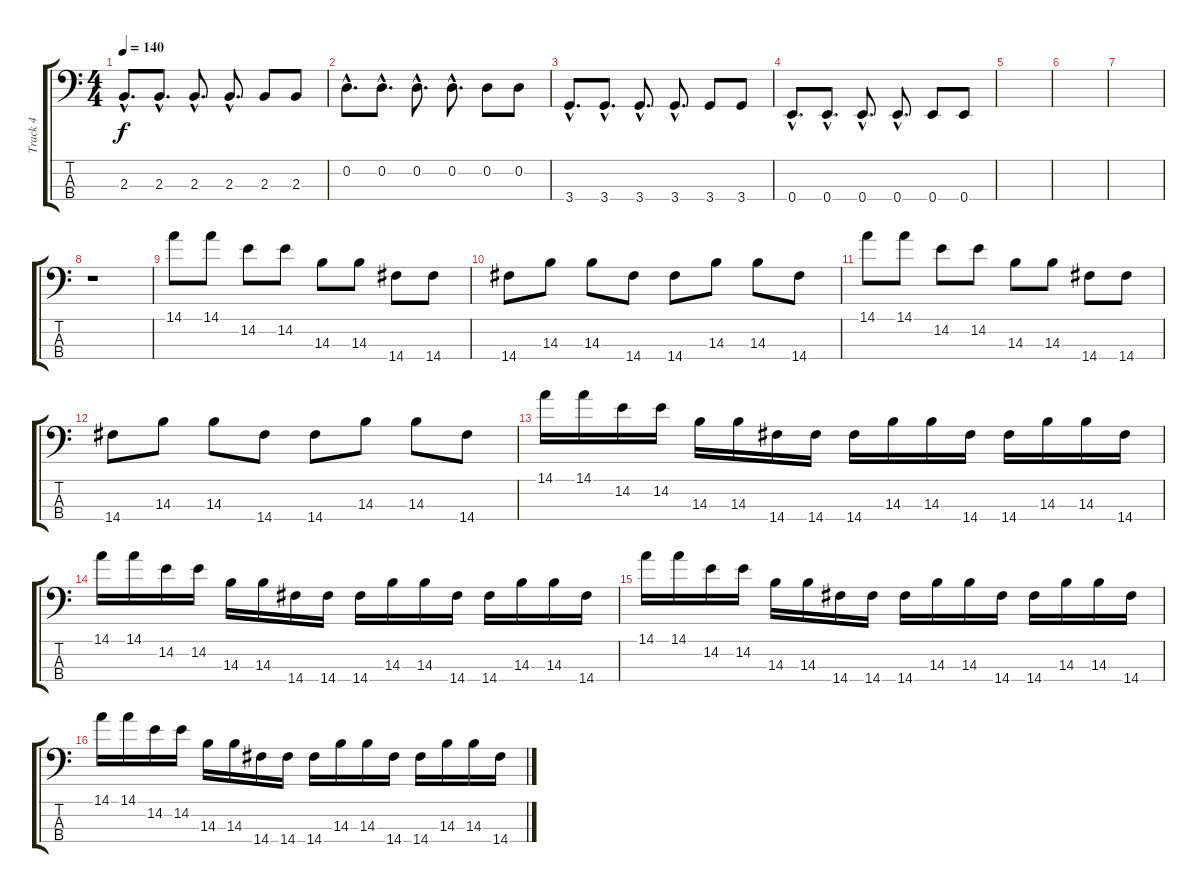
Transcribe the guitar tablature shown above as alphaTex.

\track ("Track 4" "Track 4") {instrument acousticbass}
\staff {score tabs}
\tuning (G2 D2 A1 E1) {hide}
\ts (4 4)
\tempo 140
\clef f4
\ks c
2.3{hac}.8{d dy f} 2.3{hac}.8{d} 2.3{hac}.8{d} 2.3{hac}.8{d} 2.3.8 2.3.8 |
0.2{hac}.8{d} 0.2{hac}.8{d} 0.2{hac}.8{d} 0.2{hac}.8{d} 0.2.8 0.2.8 |
3.4{hac}.8{d} 3.4{hac}.8{d} 3.4{hac}.8{d} 3.4{hac}.8{d} 3.4.8 3.4.8 |
0.4{hac}.8{d} 0.4{hac}.8{d} 0.4{hac}.8{d} 0.4{hac}.8{d} 0.4.8 0.4.8 |
|
|
|
r.1 |
14.1.8 14.1.8 14.2.8 14.2.8 14.3.8 14.3.8{volume 16} 14.4.8 14.4.8 |
14.4.8 14.3.8 14.3.8 14.4.8 14.4.8 14.3.8 14.3.8 14.4.8 |
14.1.8 14.1.8 14.2.8 14.2.8 14.3.8 14.3.8 14.4.8 14.4.8 |
14.4.8 14.3.8 14.3.8 14.4.8 14.4.8 14.3.8 14.3.8 14.4.8 |
14.1.16 14.1.16 14.2.16 14.2.16 14.3.16 14.3.16 14.4.16 14.4.16 14.4.16 14.3.16 14.3.16 14.4.16 14.4.16 14.3.16 14.3.16 14.4.16 |
14.1.16 14.1.16 14.2.16 14.2.16 14.3.16 14.3.16 14.4.16 14.4.16 14.4.16 14.3.16 14.3.16 14.4.16 14.4.16 14.3.16 14.3.16 14.4.16 |
14.1.16 14.1.16 14.2.16 14.2.16 14.3.16 14.3.16 14.4.16 14.4.16 14.4.16 14.3.16 14.3.16 14.4.16 14.4.16 14.3.16 14.3.16 14.4.16 |
14.1.16 14.1.16 14.2.16 14.2.16 14.3.16 14.3.16 14.4.16 14.4.16 14.4.16 14.3.16 14.3.16 14.4.16 14.4.16 14.3.16 14.3.16 14.4.16
